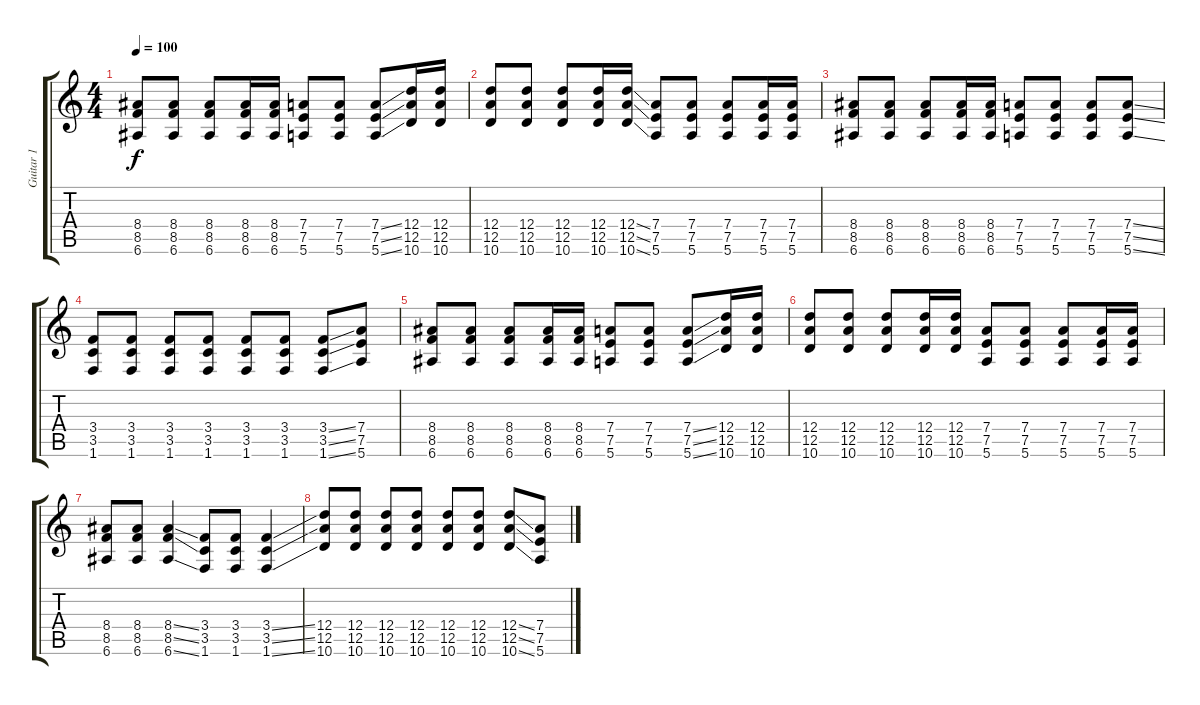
\track ("Guitar 1" "Guitar 1") {instrument overdrivenguitar}
\staff {score tabs}
\tuning (E4 B3 G3 D3 A2 E2) {hide}
\ts (4 4)
\tempo 100
\clef g2
\ks c
(8.4 8.5 6.6).8{dy f} (8.4 8.5 6.6).8 (8.4 8.5 6.6).8 (8.4 8.5 6.6).16 (8.4 8.5 6.6).16 (7.4 7.5 5.6).8 (7.4 7.5 5.6).8 (7.4{ss} 7.5{ss} 5.6{ss}).8 (12.4 12.5 10.6).16 (12.4 12.5 10.6).16 |
(12.4 12.5 10.6).8 (12.4 12.5 10.6).8 (12.4 12.5 10.6).8 (12.4 12.5 10.6).16 (12.4{ss} 12.5{ss} 10.6{ss}).16 (7.4 7.5 5.6).8 (7.4 7.5 5.6).8 (7.4 7.5 5.6).8 (7.4 7.5 5.6).16 (7.4 7.5 5.6).16 |
(8.4 8.5 6.6).8 (8.4 8.5 6.6).8 (8.4 8.5 6.6).8 (8.4 8.5 6.6).16 (8.4 8.5 6.6).16 (7.4 7.5 5.6).8 (7.4 7.5 5.6).8 (7.4 7.5 5.6).8 (7.4{ss} 7.5{ss} 5.6{ss}).8 |
(3.4 3.5 1.6).8 (3.4 3.5 1.6).8 (3.4 3.5 1.6).8 (3.4 3.5 1.6).8 (3.4 3.5 1.6).8 (3.4 3.5 1.6).8 (3.4{ss} 3.5{ss} 1.6{ss}).8 (7.4 7.5 5.6).8 |
(8.4 8.5 6.6).8{volume 0} (8.4 8.5 6.6).8 (8.4 8.5 6.6).8 (8.4 8.5 6.6).16 (8.4 8.5 6.6).16 (7.4 7.5 5.6).8 (7.4 7.5 5.6).8 (7.4{ss} 7.5{ss} 5.6{ss}).8 (12.4 12.5 10.6).16 (12.4 12.5 10.6).16 |
(12.4 12.5 10.6).8 (12.4 12.5 10.6).8 (12.4 12.5 10.6).8 (12.4 12.5 10.6).16 (12.4 12.5 10.6).16 (7.4 7.5 5.6).8 (7.4 7.5 5.6).8 (7.4 7.5 5.6).8 (7.4 7.5 5.6).16 (7.4 7.5 5.6).16 |
(8.4 8.5 6.6).8 (8.4 8.5 6.6).8 (8.4{ss} 8.5{ss} 6.6{ss}).4 (3.4 3.5 1.6).8 (3.4 3.5 1.6).8 (3.4{ss} 3.5{ss} 1.6{ss}).4 |
(12.4 12.5 10.6).8 (12.4 12.5 10.6).8 (12.4 12.5 10.6).8 (12.4 12.5 10.6).8 (12.4 12.5 10.6).8 (12.4 12.5 10.6).8 (12.4{ss} 12.5{ss} 10.6{ss}).8 (7.4 7.5 5.6).8
